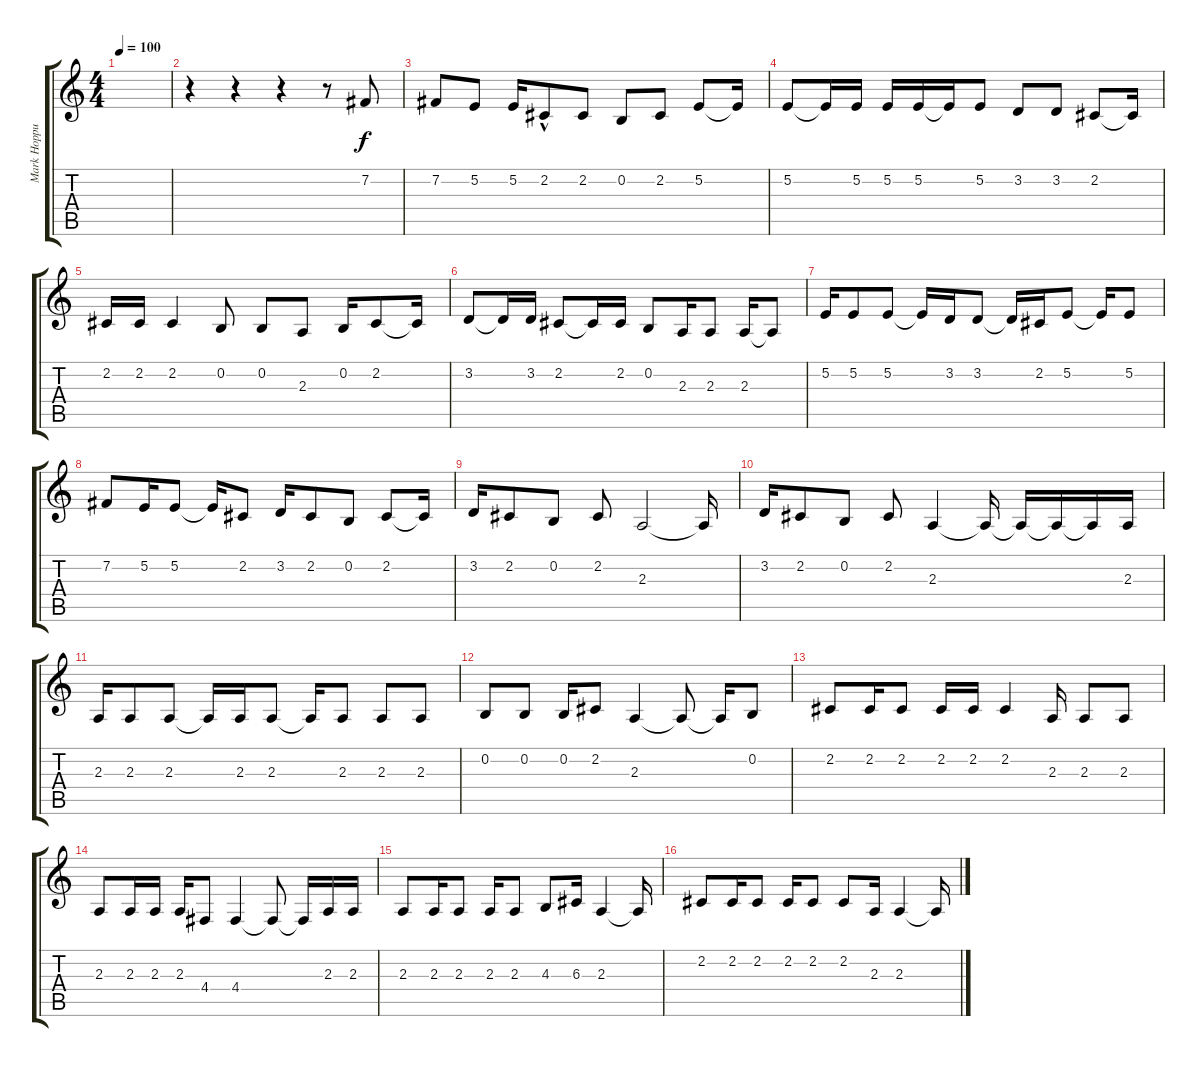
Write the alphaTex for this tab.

\track ("Mark Hoppus Gesang" "Mark Hoppu") {instrument cello}
\staff {score tabs}
\tuning (E4 B3 G3 D3 A2 E2) {hide}
\ts (4 4)
\tempo 100
\clef g2
\ks c
|
r.4 r.4 r.4 r.8 7.2.8 |
7.2.8 5.2.8 5.2.16 2.2{hac}.8 2.2.8 0.2.8 2.2.8 5.2.8 5.2{t}.16 |
5.2.8 5.2{t}.16 5.2.16 5.2.16 5.2.16 5.2{t}.16 5.2.8 3.2.8 3.2.8 2.2.8 2.2{t}.16 |
2.2.16 2.2.16 2.2.4 0.2.8 0.2.8 2.3.8 0.2.16 2.2.8 2.2{t}.16 |
3.2.8 3.2{t}.16 3.2.16 2.2.8 2.2{t}.16 2.2.16 0.2.8 2.3.16 2.3.8 2.3.16 2.3{t}.8 |
5.2.16 5.2.8 5.2.8 5.2{t}.16 3.2.16 3.2.8 3.2{t}.16 2.2.16 5.2.8 5.2{t}.16 5.2.8 |
7.2.8 5.2.16 5.2.8 5.2{t}.16 2.2.8 3.2.16 2.2.8 0.2.8 2.2.8 2.2{t}.16 |
3.2.16 2.2.8 0.2.8 2.2.8 2.3.2 2.3{t}.16 |
3.2.16 2.2.8 0.2.8 2.2.8 2.3.4 2.3{t}.16 2.3{t}.16 2.3{t}.16 2.3{t}.16 2.3.16 |
2.3.16 2.3.8 2.3.8 2.3{t}.16 2.3.16 2.3.8 2.3{t}.16 2.3.8 2.3.8 2.3.8 |
0.2.8 0.2.8 0.2.16 2.2.8 2.3.4 2.3{t}.8 2.3{t}.16 0.2.8 |
2.2.8 2.2.16 2.2.8 2.2.16 2.2.16 2.2.4 2.3.16 2.3.8 2.3.8 |
2.3.8 2.3.16 2.3.16 2.3.16 4.4.8 4.4.4 4.4{t}.8 4.4{t}.16 2.3.16 2.3.16 |
2.3.8 2.3.16 2.3.8 2.3.16 2.3.8 4.3.8 6.3.16 2.3.4 2.3{t}.16 |
2.2.8 2.2.16 2.2.8 2.2.16 2.2.8 2.2.8 2.3.16 2.3.4 2.3{t}.16
